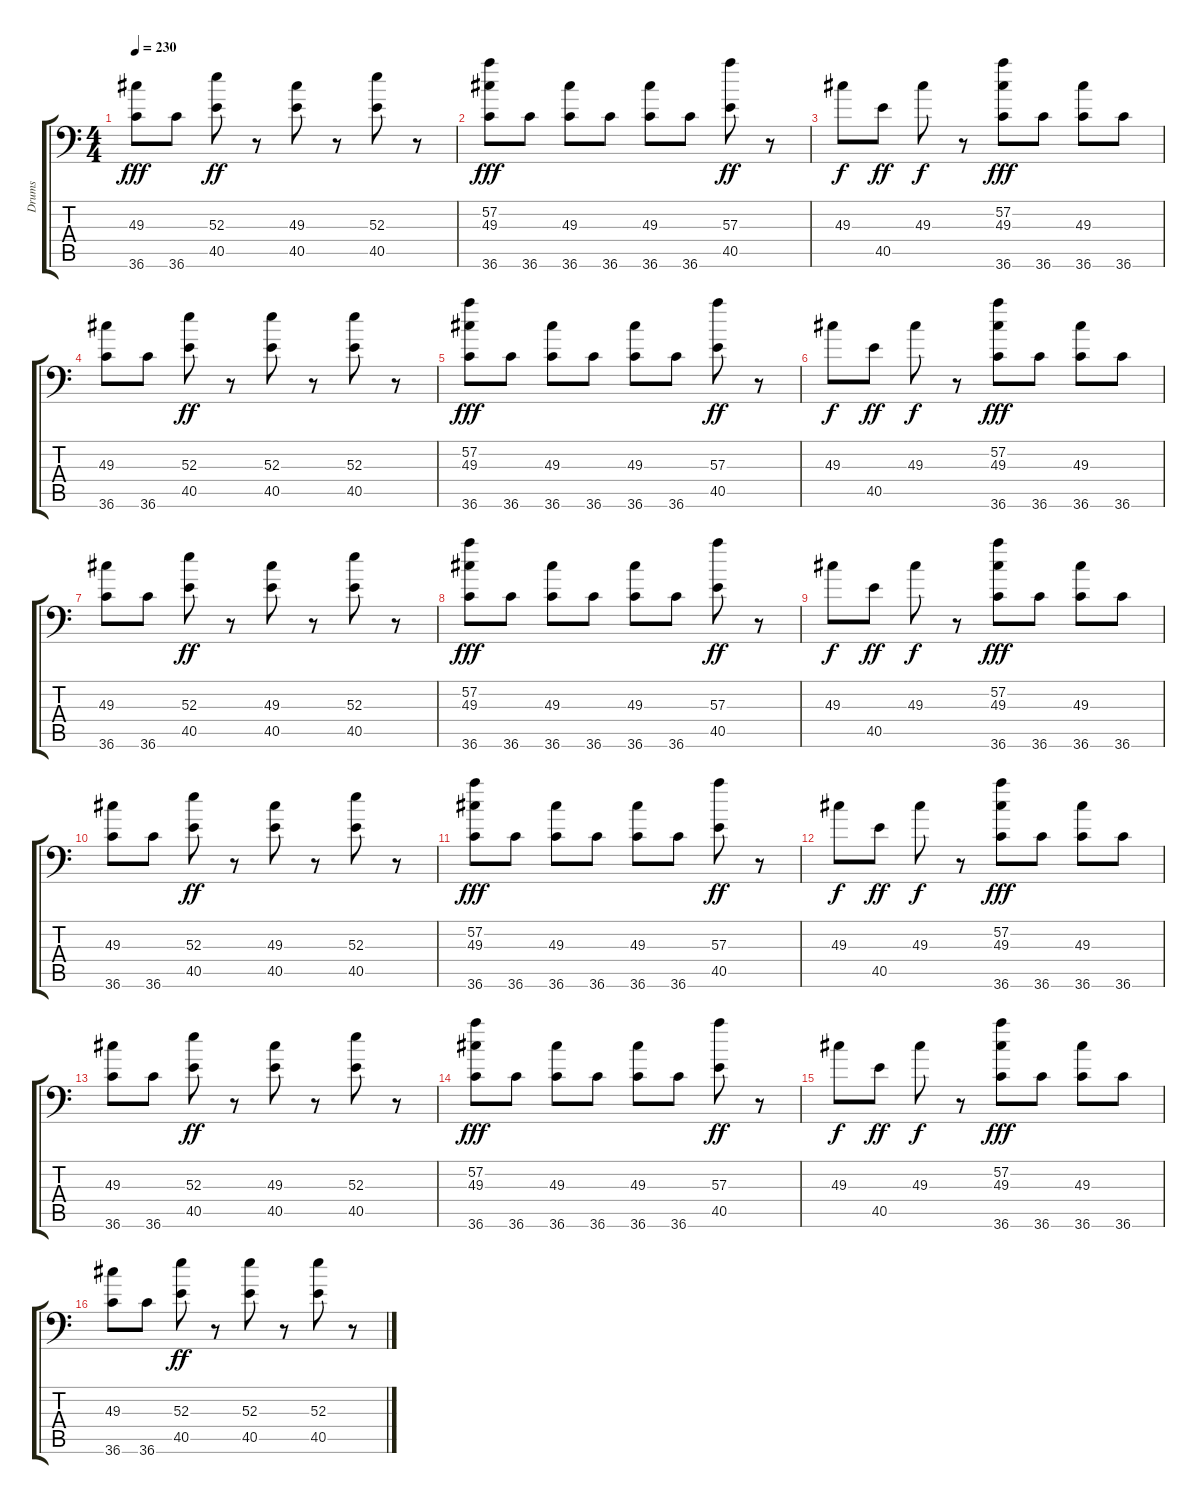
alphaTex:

\track ("Drums " "Drums ") {instrument acousticgrandpiano}
\staff {score tabs}
\tuning (C-1 C-1 C-1 C-1 C-1 C-1) {hide}
\ts (4 4)
\tempo 230
\clef f4
\ks c
(49.3 36.6).8{dy fff} 36.6.8 (52.3 40.5).8{dy ff} r.8 (49.3 40.5).8 r.8 (52.3 40.5).8 r.8 |
(57.2 49.3 36.6).8{dy fff} 36.6.8 (49.3 36.6).8 36.6.8 (49.3 36.6).8 36.6.8 (57.3 40.5).8{dy ff} r.8 |
49.3.8{dy f} 40.5.8{dy ff} 49.3.8{dy f} r.8 (57.2 49.3 36.6).8{dy fff} 36.6.8 (49.3 36.6).8 36.6.8 |
(49.3 36.6).8 36.6.8 (52.3 40.5).8{dy ff} r.8 (52.3 40.5).8 r.8 (52.3 40.5).8 r.8 |
(57.2 49.3 36.6).8{dy fff} 36.6.8 (49.3 36.6).8 36.6.8 (49.3 36.6).8 36.6.8 (57.3 40.5).8{dy ff} r.8 |
49.3.8{dy f} 40.5.8{dy ff} 49.3.8{dy f} r.8 (57.2 49.3 36.6).8{dy fff} 36.6.8 (49.3 36.6).8 36.6.8 |
(49.3 36.6).8 36.6.8 (52.3 40.5).8{dy ff} r.8 (49.3 40.5).8 r.8 (52.3 40.5).8 r.8 |
(57.2 49.3 36.6).8{dy fff} 36.6.8 (49.3 36.6).8 36.6.8 (49.3 36.6).8 36.6.8 (57.3 40.5).8{dy ff} r.8 |
49.3.8{dy f} 40.5.8{dy ff} 49.3.8{dy f} r.8 (57.2 49.3 36.6).8{dy fff} 36.6.8 (49.3 36.6).8 36.6.8 |
(49.3 36.6).8 36.6.8 (52.3 40.5).8{dy ff} r.8 (49.3 40.5).8 r.8 (52.3 40.5).8 r.8 |
(57.2 49.3 36.6).8{dy fff} 36.6.8 (49.3 36.6).8 36.6.8 (49.3 36.6).8 36.6.8 (57.3 40.5).8{dy ff} r.8 |
49.3.8{dy f} 40.5.8{dy ff} 49.3.8{dy f} r.8 (57.2 49.3 36.6).8{dy fff} 36.6.8 (49.3 36.6).8 36.6.8 |
(49.3 36.6).8 36.6.8 (52.3 40.5).8{dy ff} r.8 (49.3 40.5).8 r.8 (52.3 40.5).8 r.8 |
(57.2 49.3 36.6).8{dy fff} 36.6.8 (49.3 36.6).8 36.6.8 (49.3 36.6).8 36.6.8 (57.3 40.5).8{dy ff} r.8 |
49.3.8{dy f} 40.5.8{dy ff} 49.3.8{dy f} r.8 (57.2 49.3 36.6).8{dy fff} 36.6.8 (49.3 36.6).8 36.6.8 |
(49.3 36.6).8 36.6.8 (52.3 40.5).8{dy ff} r.8 (52.3 40.5).8 r.8 (52.3 40.5).8 r.8
